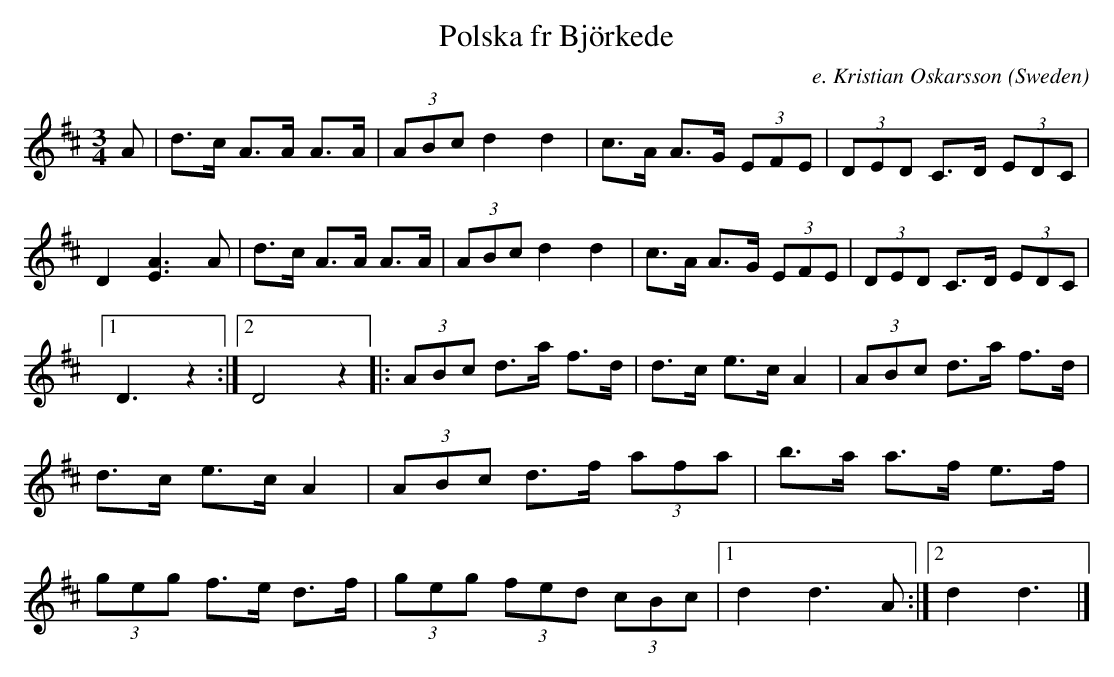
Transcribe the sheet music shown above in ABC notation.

X:1
T:Polska fr Björkede
C:e. Kristian Oskarsson
O:Sweden
M:3/4
K:D
A|\
d>c A>A A>A| (3ABc d2 d2| c>A A>G (3EFE| (3DED C>D (3EDC| D2 [E3A3] A|\
d>c A>A A>A| (3ABc d2 d2| c>A A>G (3EFE| (3DED C>D (3EDC|1 D3 z2 :|2 D4 z2|:\
(3ABc d>a f>d| d>c e>c A2| (3ABc d>a f>d| d>c e>c A2| \
(3ABc d>f (3afa| b>a a>f e>f| (3geg f>e d>f| (3geg (3fed (3cBc\
|1 d2 d3 A :|2 d2 d3|]
